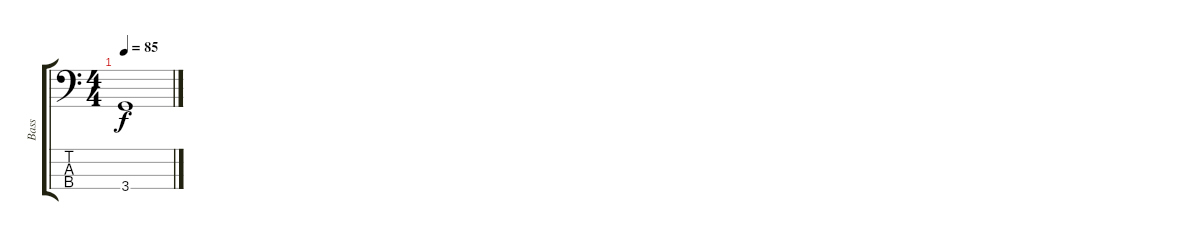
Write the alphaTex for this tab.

\track ("Bass" "Bass") {instrument synthbass1}
\staff {score tabs}
\tuning (G2 D2 A1 E1) {hide}
\ts (4 4)
\tempo 85
\clef f4
\ks c
3.4.1{dy f}
